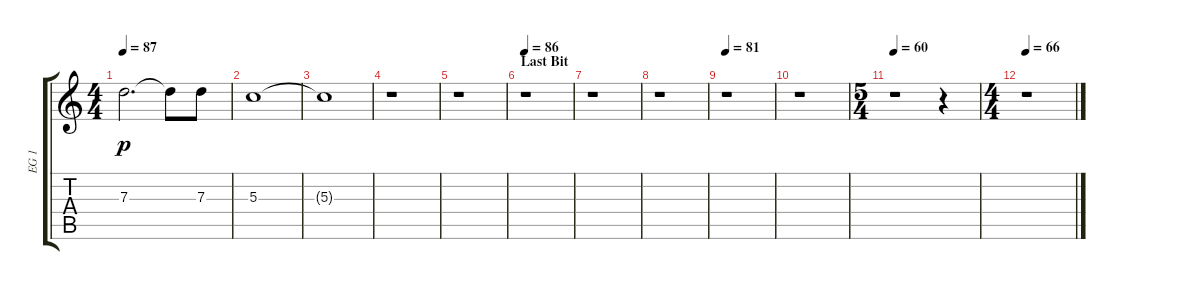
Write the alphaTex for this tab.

\track ("EG 1" "EG 1") {instrument overdrivenguitar}
\staff {score tabs}
\tuning (E4 B3 G3 D3 A2 E2) {hide}
\ts (4 4)
\tempo 87
\clef g2
\ks c
7.3{t}.2{d dy p} 7.3{t}.8 7.3.8 |
5.3.1 |
5.3{t}.1 |
r.1 |
r.1 |
\section ("" "Last Bit")
\tempo 86
r.1 |
r.1 |
r.1 |
\tempo 81
r.1 |
r.1 |
\ts (5 4)
\tempo 60
r.1 r.4 |
\ts (4 4)
\tempo 66
r.1
